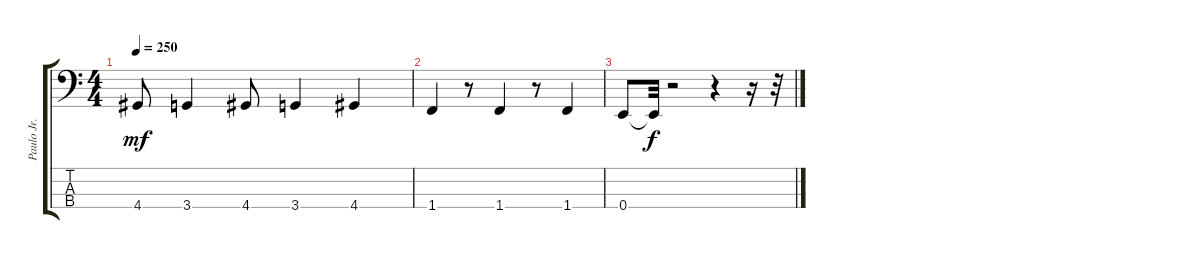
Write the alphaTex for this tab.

\track ("Paulo Jr." "Paulo Jr.") {instrument electricbassfinger}
\staff {score tabs}
\tuning (G2 D2 A1 E1) {hide}
\ts (4 4)
\tempo 250
\clef f4
\ks c
4.4.8{dy mf} 3.4.4 4.4.8 3.4.4 4.4.4 |
1.4.4 r.8 1.4.4 r.8 1.4.4 |
0.4.8 0.4{t}.32{dy f} r.2 r.4 r.16 r.32
